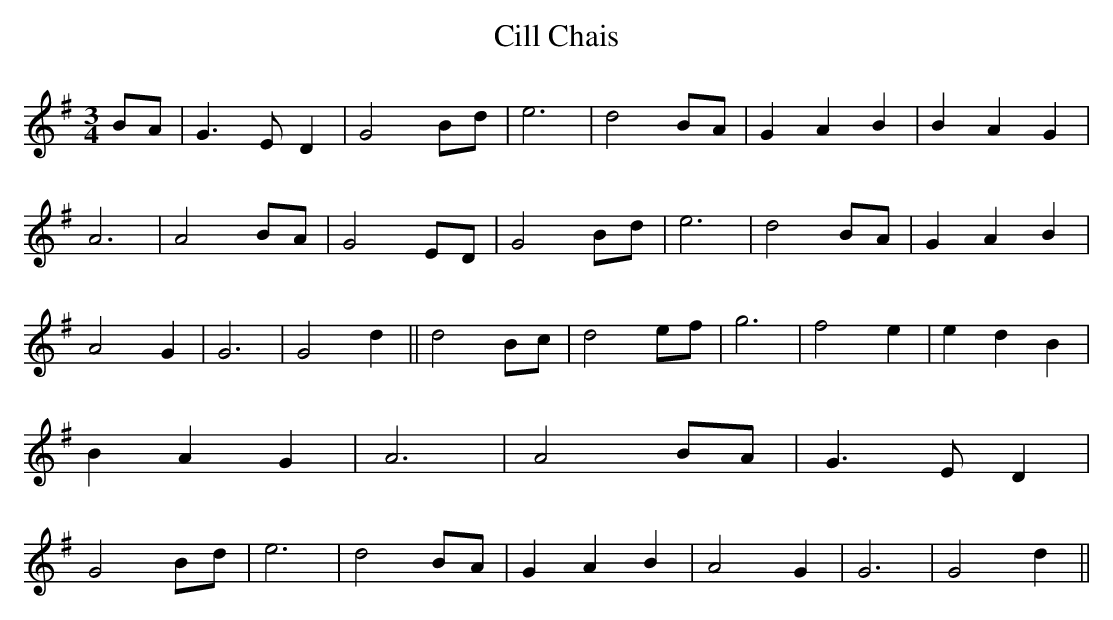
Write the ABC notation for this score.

X:1
T:Cill Chais
M:3/4
L:1/4
K:G
B/2A/2|G>ED|G2 B/2d/2|e3|d2 B/2A/2|GAB|BAG|A3|A2B/2A/2|\
G2E/2D/2|G2 B/2d/2|e3|d2 B/2A/2|GAB|A2G|G3|G2d||\
d2B/2c/2|d2e/2f/2|g3|f2e|edB|BAG|A3|A2B/2A/2|\
G>ED|G2 B/2d/2|e3|d2 B/2A/2|GAB|A2G|G3|G2d||
